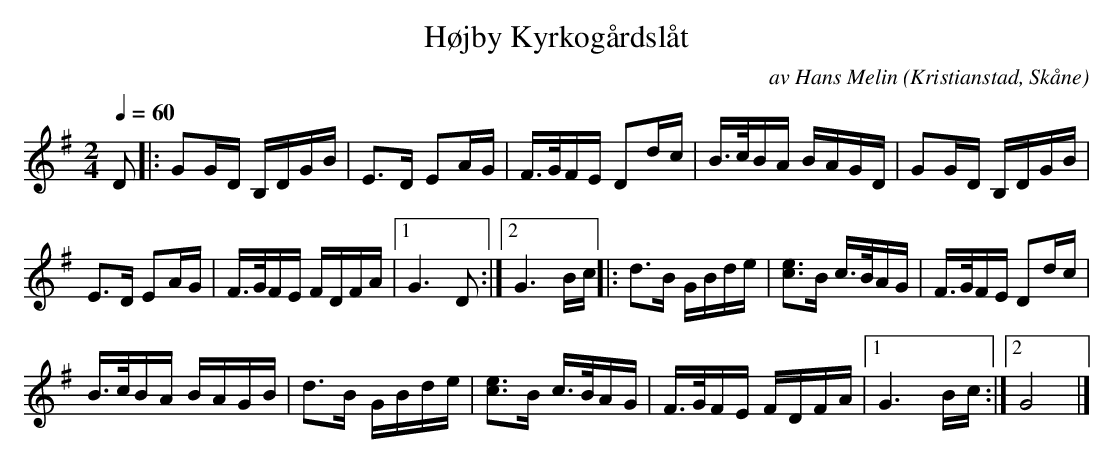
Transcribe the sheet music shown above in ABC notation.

X:1
T:Højby Kyrkogårdslåt
C:av Hans Melin
O:Kristianstad, Skåne
M:2/4
L:1/16
K:G
Q:1/4=60
D2 |: G2GD B,DGB | E3D E2AG | F3/2G/2FE D2dc | B3/2c/2BA BAGD | G2GD B,DGB |
E3D E2AG | F3/2G/2FE FDFA | [1 G6 D2:|[2 G6 Bc ||: d3B GBde | [e3c3]B c3/2B/2AG | F3/2G/2FE D2dc|
B3/2c/2BA BAGB | d3B GBde | [e3c3]B c3/2B/2AG | F3/2G/2FE FDFA | [1 G6 Bc :| [2 G8|]
